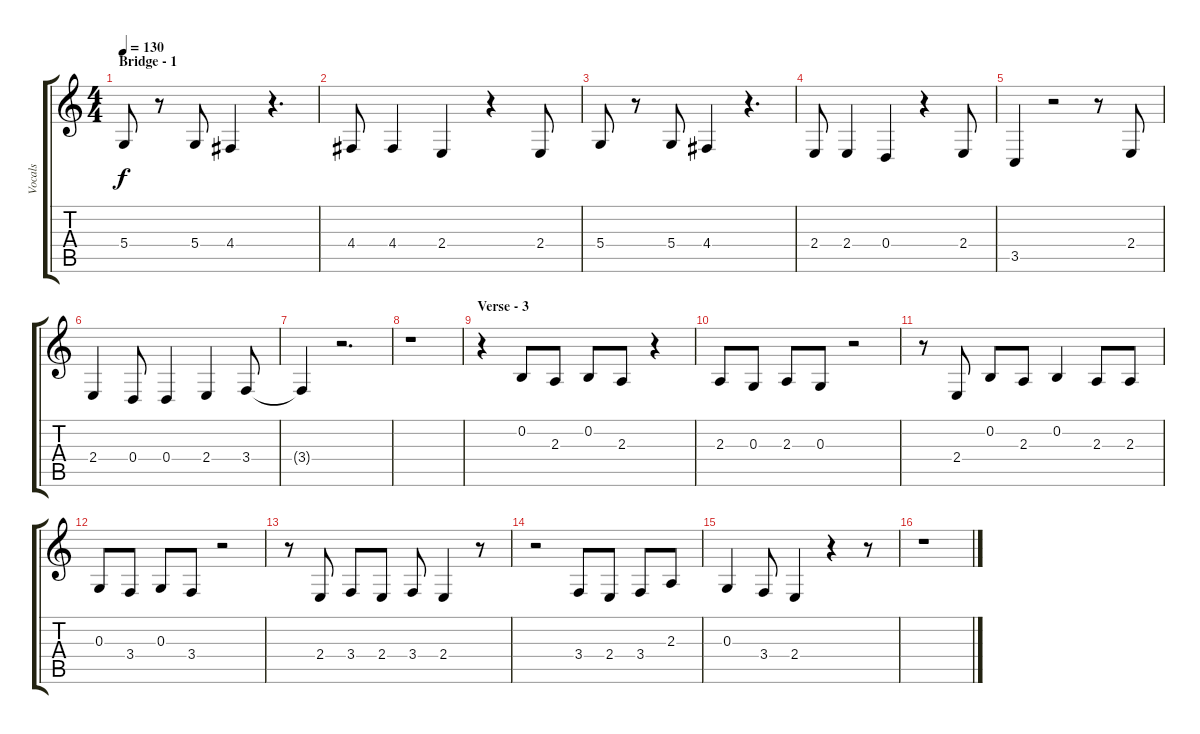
\track ("Vocals" "Vocals") {instrument altosax}
\staff {score tabs}
\tuning (E4 B3 G3 D3 A2 E2) {hide}
\ts (4 4)
\section ("" "Bridge - 1")
\tempo 130
\clef g2
\ks c
5.4.8{dy f} r.8 5.4.8 4.4.4 r.4{d} |
4.4.8 4.4.4 2.4.4 r.4 2.4.8 |
5.4.8 r.8 5.4.8 4.4.4 r.4{d} |
2.4.8 2.4.4 0.4.4 r.4 2.4.8 |
3.5.4 r.2 r.8 2.4.8 |
2.4.4 0.4.8 0.4.4 2.4.4 3.4.8 |
3.4{t}.4 r.2{d} |
r.1 |
\section ("" "Verse - 3")
r.4 0.2.8 2.3.8 0.2.8 2.3.8 r.4 |
2.3.8 0.3.8 2.3.8 0.3.8 r.2 |
r.8 2.4.8 0.2.8 2.3.8 0.2.4 2.3.8 2.3.8 |
0.3.8 3.4.8 0.3.8 3.4.8 r.2 |
r.8 2.4.8 3.4.8 2.4.8 3.4.8 2.4.4 r.8 |
r.2 3.4.8 2.4.8 3.4.8 2.3.8 |
0.3.4 3.4.8 2.4.4 r.4 r.8 |
r.1
